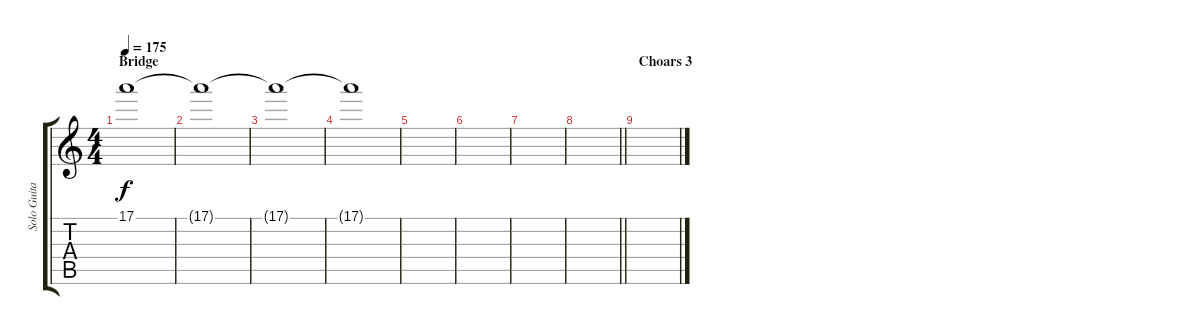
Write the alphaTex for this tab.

\track ("Solo Guitar" "Solo Guita") {instrument distortionguitar}
\staff {score tabs}
\tuning (E4 B3 G3 D3 A2 D2) {hide}
\ts (4 4)
\section ("" "Bridge")
\tempo 175
\clef g2
\ks c
17.1.1{dy f} |
17.1{t}.1{volume 0} |
17.1{t}.1 |
17.1{t}.1 |
|
|
|
\barLineRight lightlight
|
\section ("" "Choars 3")
